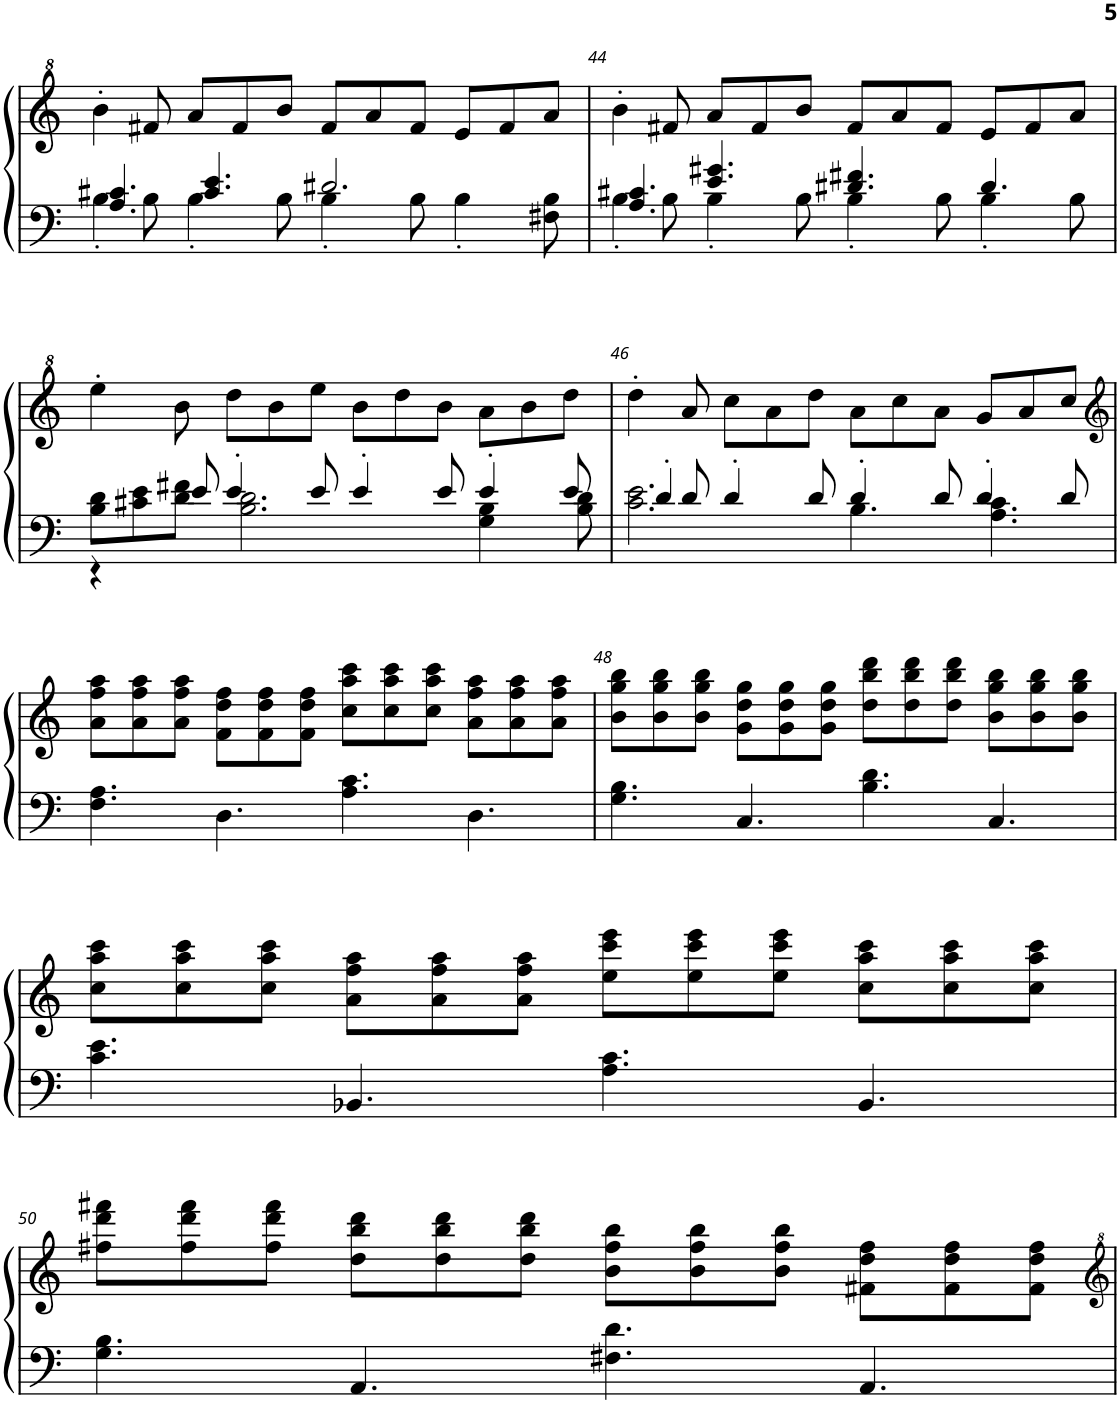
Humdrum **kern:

**kern	**kern
*part2	*part1
*staff2	*staff1
*I"Piano 2	*I"Piano, Right
*I'Pno	*I'Pno
!!LO:PB:g=z
*clefF4	*clefG^2
*k[]	*k[]
*M12/8	*M12/8
=43	=43
*^	*
4.A/ 4.c#X/	4B'\	4bb'\
.	8B\	8ff#X/
4.c#/ 4.e/	4B'\	8aa/L
.	.	8ff#/
.	8B\	8bb/J
2.d#X/	4B'\	8ff#/L
.	.	8aa/
.	8B\	8ff#/J
.	4B'\	8ee/L
.	.	8ff#/
.	8F#X\ 8B\	8aa/J
=44	=44	=44
4.A/ 4.c#X/	4B'\	4bb'\
.	8B\	8ff#X/
4.e/ 4.g#X/	4B'\	8aa/L
.	.	8ff#/
.	8B\	8bb/J
4.d#X/ 4.f#X/	4B'\	8ff#/L
.	.	8aa/
.	8B\	8ff#/J
4.d#/	4B'\	8ee/L
.	.	8ff#/
.	8B\	8aa/J
!!LO:LB:g=z
=45	=45	=45
8B\ 8d\L	4r	4eee'\
8c#X\ 8e\	.	.
8d\ 8f#X\J	8e/	8bb\
2.B\ 2.d\	4e'>/	8ddd\L
.	.	8bb\
.	8e/	8eee\J
.	4e'>/	8bb\L
.	.	8ddd\
.	8e/	8bb\J
4G\ 4B\	4e'>/	8aa\L
.	.	8bb\
8B\ 8d\	8e/	8ddd\J
=46	=46	=46
2.c\ 2.e\	4d'>/	4ddd'\
.	8d/	8aa/
.	4d'>/	8ccc\L
.	.	8aa\
.	8d/	8ddd\J
4.B\	4d'>/	8aa\L
.	.	8ccc\
.	8d/	8aa\J
4.A\ 4.c\	4d'>/	8gg/L
.	.	8aa/
.	8d/	8ccc/J
*v	*v	*
!!LO:LB:g=z
=47	=47
*	*clefG2
4.F\ 4.A\	8a\ 8ff\ 8aa\L
.	8a\ 8ff\ 8aa\
.	8a\ 8ff\ 8aa\J
4.D\	8f\ 8dd\ 8ff\L
.	8f\ 8dd\ 8ff\
.	8f\ 8dd\ 8ff\J
4.A\ 4.c\	8cc\ 8aa\ 8ccc\L
.	8cc\ 8aa\ 8ccc\
.	8cc\ 8aa\ 8ccc\J
4.D\	8a\ 8ff\ 8aa\L
.	8a\ 8ff\ 8aa\
.	8a\ 8ff\ 8aa\J
=48	=48
4.G\ 4.B\	8b\ 8gg\ 8bb\L
.	8b\ 8gg\ 8bb\
.	8b\ 8gg\ 8bb\J
4.C/	8g\ 8dd\ 8gg\L
.	8g\ 8dd\ 8gg\
.	8g\ 8dd\ 8gg\J
4.B\ 4.d\	8dd\ 8bb\ 8ddd\L
.	8dd\ 8bb\ 8ddd\
.	8dd\ 8bb\ 8ddd\J
4.C/	8b\ 8gg\ 8bb\L
.	8b\ 8gg\ 8bb\
.	8b\ 8gg\ 8bb\J
!!LO:LB:g=z
=49	=49
4.c\ 4.e\	8cc\ 8aa\ 8ccc\L
.	8cc\ 8aa\ 8ccc\
.	8cc\ 8aa\ 8ccc\J
4.BB-X/	8a\ 8ff\ 8aa\L
.	8a\ 8ff\ 8aa\
.	8a\ 8ff\ 8aa\J
4.A\ 4.c\	8ee\ 8ccc\ 8eee\L
.	8ee\ 8ccc\ 8eee\
.	8ee\ 8ccc\ 8eee\J
4.BB-/	8cc\ 8aa\ 8ccc\L
.	8cc\ 8aa\ 8ccc\
.	8cc\ 8aa\ 8ccc\J
!!LO:LB:g=z
=50	=50
4.G\ 4.B\	8ff#X\ 8ddd\ 8fff#X\L
.	8ff#\ 8ddd\ 8fff#\
.	8ff#\ 8ddd\ 8fff#\J
4.AA/	8dd\ 8bb\ 8ddd\L
.	8dd\ 8bb\ 8ddd\
.	8dd\ 8bb\ 8ddd\J
4.F#X\ 4.d\	8b\ 8ff#\ 8bb\L
.	8b\ 8ff#\ 8bb\
.	8b\ 8ff#\ 8bb\J
4.AA/	8f#X\ 8dd\ 8ff#\L
.	8f#\ 8dd\ 8ff#\
.	8f#\ 8dd\ 8ff#\J
=	=
*-	*-
